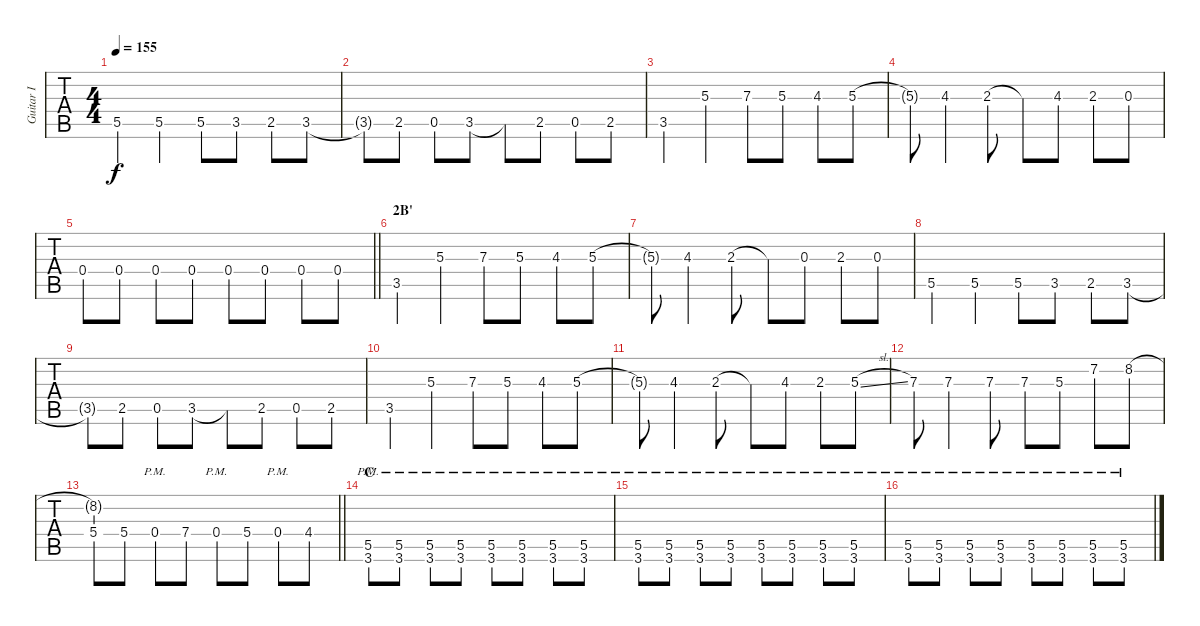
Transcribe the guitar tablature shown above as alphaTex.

\track ("Guitar I" "Guitar I") {instrument distortionguitar}
\staff {tabs}
\tuning (E4 B3 G3 D3 A2 E2) {hide}
\ts (4 4)
\tempo 155
\clef g2
\ks g
5.5.4{dy f} 5.5.4 5.5.8 3.5.8 2.5.8 3.5.8 |
3.5{t}.8 2.5.8 0.5.8 3.5.8 3.5{t}.8 2.5.8 0.5.8 2.5.8 |
3.5.4 5.3.4 7.3.8 5.3.8 4.3.8 5.3.8 |
5.3{t}.8 4.3.4 2.3.8 2.3{t}.8 4.3.8 2.3.8 0.3.8 |
\barLineRight lightlight
0.4.8 0.4.8 0.4.8 0.4.8 0.4.8 0.4.8 0.4.8 0.4.8 |
\section ("" "2B'")
3.5.4 5.3.4 7.3.8 5.3.8 4.3.8 5.3.8 |
5.3{t}.8 4.3.4 2.3.8 2.3{t}.8 0.3.8 2.3.8 0.3.8 |
5.5.4 5.5.4 5.5.8 3.5.8 2.5.8 3.5.8 |
3.5{t}.8 2.5.8 0.5.8 3.5.8 3.5{t}.8 2.5.8 0.5.8 2.5.8 |
3.5.4 5.3.4 7.3.8 5.3.8 4.3.8 5.3.8 |
5.3{t}.8 4.3.4 2.3.8 2.3{t}.8 4.3.8 2.3.8 5.3{sl}.8 |
7.3.8 7.3.4 7.3.8 7.3.8 5.3.8 7.2.8 8.2.8 |
\barLineRight lightlight
(8.2{t} 5.4).8 5.4.8 0.4{pm}.8 7.4.8 0.4{pm}.8 5.4.8 0.4{pm}.8 4.4.8 |
\section ("" "C")
(5.5{pm} 3.6{pm}).8 (5.5{pm} 3.6{pm}).8 (5.5{pm} 3.6{pm}).8 (5.5{pm} 3.6{pm}).8 (5.5{pm} 3.6{pm}).8 (5.5{pm} 3.6{pm}).8 (5.5{pm} 3.6{pm}).8 (5.5{pm} 3.6{pm}).8 |
(5.5{pm} 3.6{pm}).8 (5.5{pm} 3.6{pm}).8 (5.5{pm} 3.6{pm}).8 (5.5{pm} 3.6{pm}).8 (5.5{pm} 3.6{pm}).8 (5.5{pm} 3.6{pm}).8 (5.5{pm} 3.6{pm}).8 (5.5{pm} 3.6{pm}).8 |
(5.5{pm} 3.6{pm}).8 (5.5{pm} 3.6{pm}).8 (5.5{pm} 3.6{pm}).8 (5.5{pm} 3.6{pm}).8 (5.5{pm} 3.6{pm}).8 (5.5{pm} 3.6{pm}).8 (5.5{pm} 3.6{pm}).8 (5.5{pm} 3.6{pm}).8
